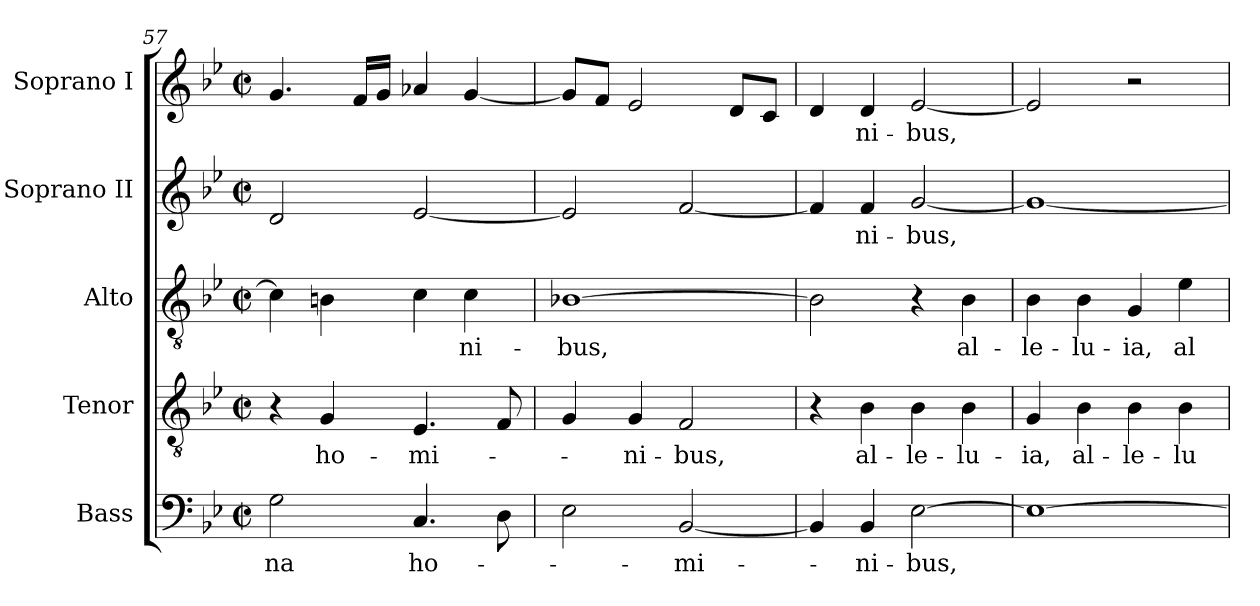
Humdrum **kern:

**kern	**text	**kern	**text	**kern	**text	**kern	**text	**kern	**text
*part5	*part5	*part4	*part4	*part3	*part3	*part2	*part2	*part1	*part1
*staff5	*staff5	*staff4	*staff4	*staff3	*staff3	*staff2	*staff2	*staff1	*staff1
*I"Bass	*	*I"Tenor	*	*I"Alto	*	*I"Soprano II	*	*I"Soprano I	*
*clefF4	*	*clefGv2	*	*clefGv2	*	*clefG2	*	*clefG2	*
*	*	*ITrd7c12	*	*	*	*	*	*	*
*k[b-e-]	*	*k[b-e-]	*	*k[b-e-]	*	*k[b-e-]	*	*k[b-e-]	*
*B-:	*	*B-:	*	*B-:	*	*B-:	*	*B-:	*
*M2/2	*	*M2/2	*	*M2/2	*	*M2/2	*	*M2/2	*
*met(c|)	*	*met(c|)	*	*met(c|)	*	*met(c|)	*	*met(c|)	*
=57	=57	=57	=57	=57	=57	=57	=57	=57	=57
!	!LO:LY:b:color=#000000	!	!	!	!	!	!	!	!
2Gi\	-na	4r	.	4ci\]	.	2di/	.	4.gi/	.
!	!	!	!LO:LY:b:color=#000000	!	!	!	!	!	!
.	.	4GGi/	ho-	4Bni\	.	.	.	.	.
.	.	.	.	.	.	.	.	16fi/LL	.
.	.	.	.	.	.	.	.	16gi/JJ	.
!	!LO:LY:b:color=#000000	!	!	!	!	!	!	!	!
!	!	!	!LO:LY:b:color=#000000	!	!	!	!	!	!
4.Ci/	ho--	4.EE-i/	mi--	4ci\	.	[<2e-i/	.	4a-Xi/	.
!	!	!	!	!	!LO:LY:b:color=#000000	!	!	!	!
.	.	.	.	4ci\	-ni-	.	.	[<4gi/	.
8Di\	.	8FFi/	.	.	.	.	.	.	.
=58	=58	=58	=58	=58	=58	=58	=58	=58	=58
!	!	!	!	!	!LO:LY:b:color=#000000	!	!	!	!
2E-i\	.	4GGi/	.	[>1B-Xi	bus,	2e-i/]	.	8gi/L]	.
.	.	.	.	.	.	.	.	8fi/J	.
!	!	!	!LO:LY:b:color=#000000	!	!	!	!	!	!
.	.	4GGi/	-ni-	.	.	.	.	2e-i/	.
!	!LO:LY:b:color=#000000	!	!	!	!	!	!	!	!
!	!	!	!LO:LY:b:color=#000000	!	!	!	!	!	!
[<2BB-i/	-mi--	2FFi/	bus,	.	.	[<2fi/	.	.	.
.	.	.	.	.	.	.	.	8di/L	.
.	.	.	.	.	.	.	.	8ci/J	.
=59	=59	=59	=59	=59	=59	=59	=59	=59	=59
4BB-i/]	.	4r	.	2B-i\]	.	4fi/]	.	4di/	.
!	!LO:LY:b:color=#000000	!	!	!	!	!	!	!	!
!	!	!	!LO:LY:b:color=#000000	!	!	!	!	!	!
!	!	!	!	!	!	!	!LO:LY:b:color=#000000	!	!
!	!	!	!	!	!	!	!	!	!LO:LY:b:color=#000000
4BB-i/	-ni-	4BB-i\	al-	.	.	4fi/	-ni-	4di/	-ni-
!	!LO:LY:b:color=#000000	!	!	!	!	!	!	!	!
!	!	!	!LO:LY:b:color=#000000	!	!	!	!	!	!
!	!	!	!	!	!	!	!LO:LY:b:color=#000000	!	!
!	!	!	!	!	!	!	!	!	!LO:LY:b:color=#000000
[>2E-i\	bus,	4BB-i\	le-	4r	.	[<2gi/	bus,	[<2e-i/	bus,
!	!	!	!LO:LY:b:color=#000000	!	!	!	!	!	!
!	!	!	!	!	!LO:LY:b:color=#000000	!	!	!	!
.	.	4BB-i\	lu-	4B-i\	al-	.	.	.	.
=60	=60	=60	=60	=60	=60	=60	=60	=60	=60
!	!	!	!LO:LY:b:color=#000000	!	!	!	!	!	!
!	!	!	!	!	!LO:LY:b:color=#000000	!	!	!	!
1E-i_>	.	4GGi/	ia,	4B-i\	le-	1gi_<	.	2e-i/]	.
!	!	!	!LO:LY:b:color=#000000	!	!	!	!	!	!
!	!	!	!	!	!LO:LY:b:color=#000000	!	!	!	!
.	.	4BB-i\	al-	4B-i\	lu-	.	.	.	.
!	!	!	!LO:LY:b:color=#000000	!	!	!	!	!	!
!	!	!	!	!	!LO:LY:b:color=#000000	!	!	!	!
.	.	4BB-i\	le-	4Gi/	ia,	.	.	2r	.
!	!	!	!LO:LY:b:color=#000000	!	!	!	!	!	!
!	!	!	!	!	!LO:LY:b:color=#000000	!	!	!	!
.	.	4BB-i\	lu-	4e-i\	al-	.	.	.	.
=	=	=	=	=	=	=	=	=	=
*-	*-	*-	*-	*-	*-	*-	*-	*-	*-
